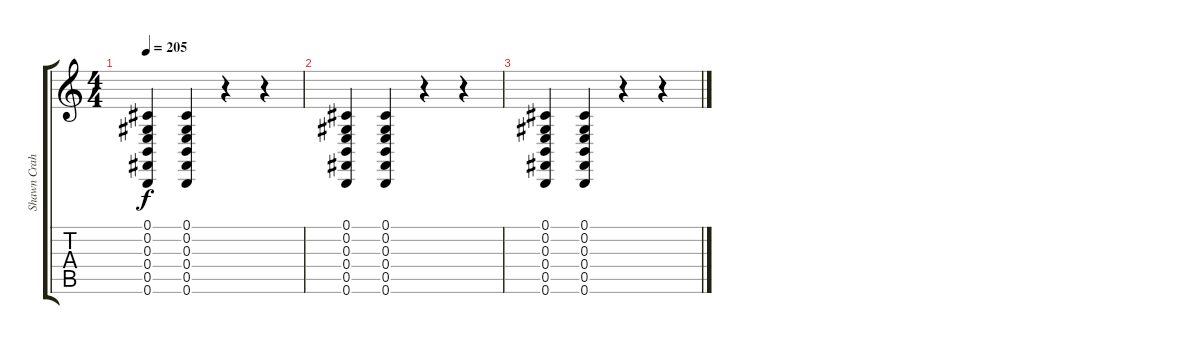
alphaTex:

\track ("Shawn Crahan" "Shawn Crah") {instrument melodictom}
\staff {score tabs}
\tuning (Db4 Ab3 E3 B2 Gb2 B1) {hide}
\ts (4 4)
\tempo 205
\clef g2
\ks c
(0.1 0.2 0.3 0.4 0.5 0.6).4{dy f} (0.1 0.2 0.3 0.4 0.5 0.6).4 r.4 r.4 |
(0.1 0.2 0.3 0.4 0.5 0.6).4 (0.1 0.2 0.3 0.4 0.5 0.6).4 r.4 r.4 |
(0.1 0.2 0.3 0.4 0.5 0.6).4 (0.1 0.2 0.3 0.4 0.5 0.6).4 r.4 r.4
